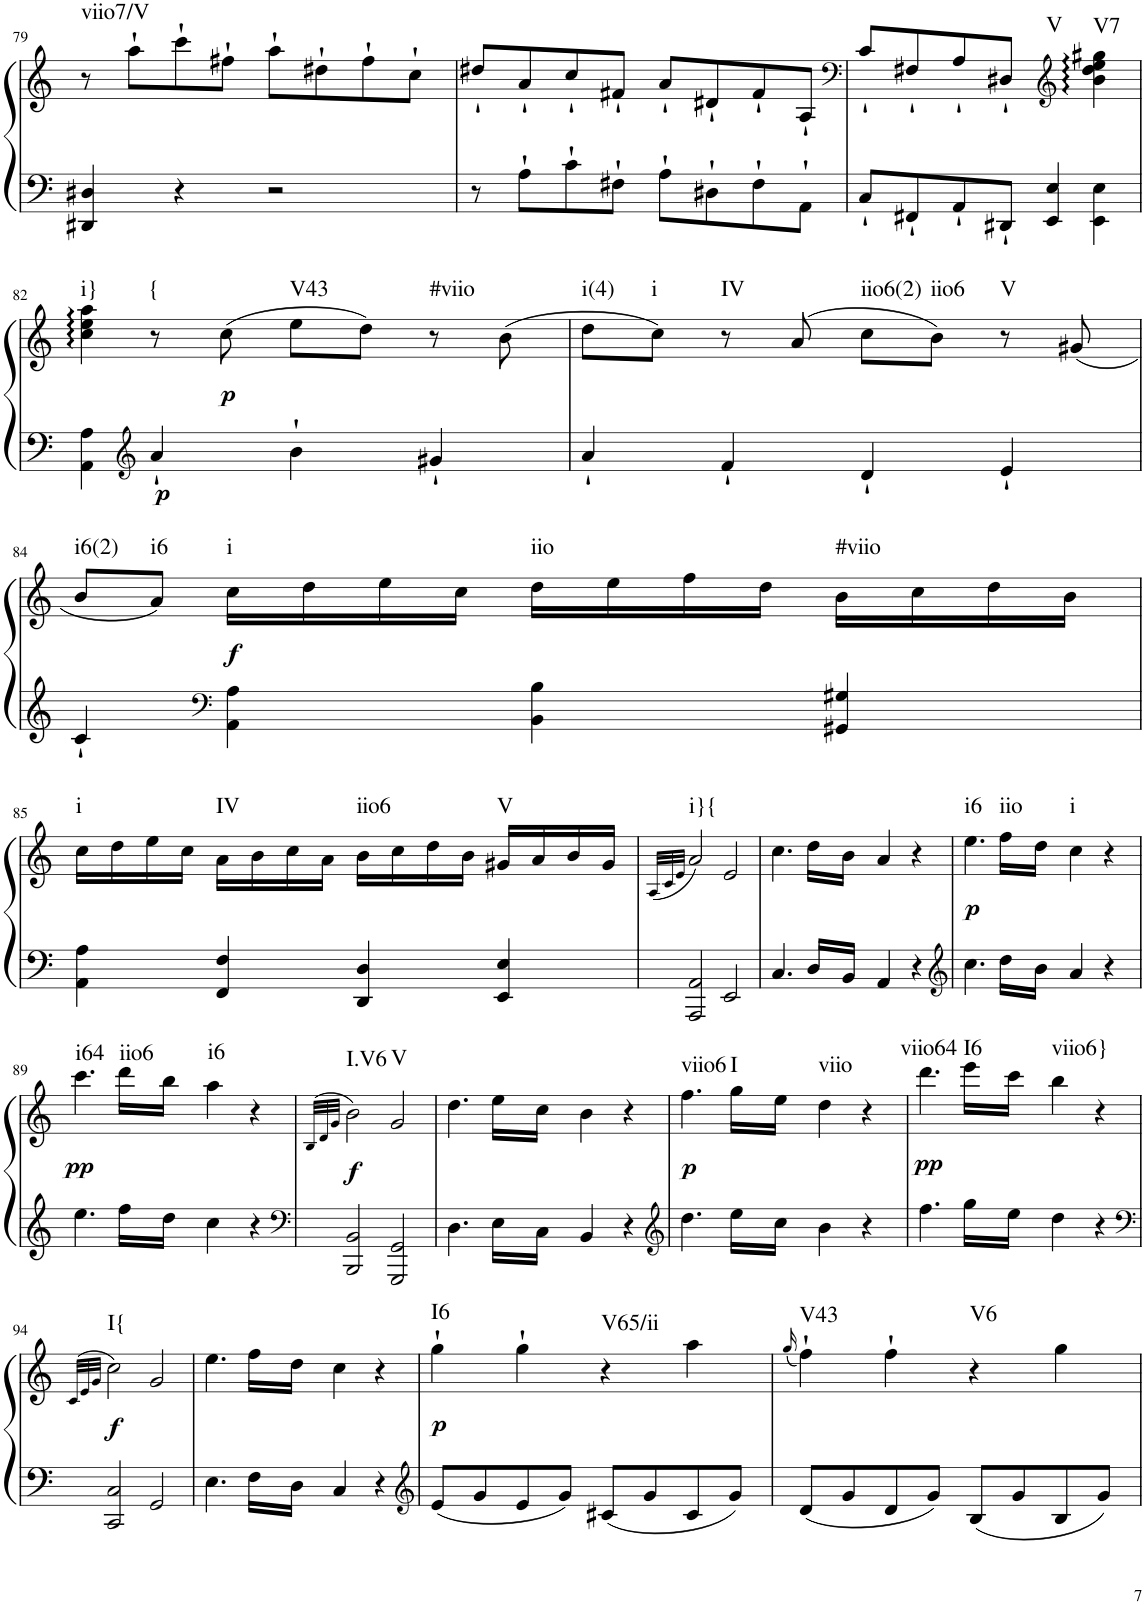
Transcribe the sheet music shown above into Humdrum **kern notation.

**kern	**kern	**dynam	**harte
*part1	*part1	*part1	*part1
*staff2	*staff1	*staff1/2	*
*I"Klavier linke Hand	*	*	*
!!LO:PB:g=z
*clefF4	*clefG2	*	*
*k[]	*k[]	*	*
*M4/4	*M4/4	*	*
=79	=79	=79	=79
!	!	!	!LO:H:kt=viio7/V
4DD#X/ 4D#X/	8r	.	N
.	8aa`\L	.	.
4r	8ccc`\	.	.
.	8ff#X`\J	.	.
2r	8aa`\L	.	.
.	8dd#X`\	.	.
.	8ff#`\	.	.
.	8cc`\J	.	.
=80	=80	=80	=80
8r	8dd#X`/L	.	.
8A`\L	8a`/	.	.
8c`\	8cc`/	.	.
8F#X`\J	8f#X`/J	.	.
8A`\L	8a`/L	.	.
8D#X`\	8d#X`/	.	.
8F#`\	8f#`/	.	.
8AA`\J	8A`/J	.	.
=81	=81	=81	=81
*	*clefF4	*	*
*^	*	*	*
2ryy	8C`/L	8c`/L	.	.
.	8FF#X`/	8F#X`/	.	.
.	8AA`/	8A`/	.	.
.	8DD#X`/J	8D#X`/J	.	.
!	!	!	!	!LO:H:kt=V
4E/	4EE/	4ryy	.	N
*	*	*clefG2	*	*
!	!	!	!	!LO:H:kt=V7
4ryy	4EE\ 4E\	4b\ 4dd\ 4ee\ 4gg#X\	.	N
!!LO:LB:g=z
=82	=82	=82	=82	=82
!	!	!	!	!LO:H:kt=i}
*v	*v	*	*	*
4AA\ 4A\	4cc\ 4ee\ 4aa\	.	N
*clefG2	*	*	*
!	!	!LO:DY:b=2	!LO:H:kt={
4a`/	8r	p	N
!	!	!LO:DY:b	!
.	(8cc\	p	.
!	!	!	!LO:H:kt=V43
4b`\	8ee\L	.	N
.	8dd\J)	.	.
!	!	!	!LO:H:kt=#viio
4g#X`/	8r	.	N
.	(8b\	.	.
=83	=83	=83	=83
!	!	!	!LO:H:kt=i(4)
4a`/	8dd\L	.	N
!	!	!	!LO:H:kt=i
.	8cc\J)	.	N
!	!	!	!LO:H:kt=IV
4f`/	8r	.	N
.	(8a/	.	.
!	!	!	!LO:H:kt=iio6(2)
4d`/	8cc\L	.	N
!	!	!	!LO:H:kt=iio6
.	8b\J)	.	N
!	!	!	!LO:H:kt=V
4e`/	8r	.	N
.	(8g#X/	.	.
!!LO:LB:g=z
=84	=84	=84	=84
!	!	!	!LO:H:kt=i6(2)
4c`/	8b/L	.	N
!	!	!	!LO:H:kt=i6
.	8a/J)	.	N
*clefF4	*	*	*
!	!	!LO:DY:b	!LO:H:kt=i
4AA\ 4A\	16cc\LL	f	N
.	16dd\	.	.
.	16ee\	.	.
.	16cc\JJ	.	.
!	!	!	!LO:H:kt=iio
4BB\ 4B\	16dd\LL	.	N
.	16ee\	.	.
.	16ff\	.	.
.	16dd\JJ	.	.
!	!	!	!LO:H:kt=#viio
4GG#X/ 4G#X/	16b\LL	.	N
.	16cc\	.	.
.	16dd\	.	.
.	16b\JJ	.	.
!!LO:LB:g=z
=85	=85	=85	=85
!	!	!	!LO:H:kt=i
4AA\ 4A\	16cc\LL	.	N
.	16dd\	.	.
.	16ee\	.	.
.	16cc\JJ	.	.
!	!	!	!LO:H:kt=IV
4FF/ 4F/	16a\LL	.	N
.	16b\	.	.
.	16cc\	.	.
.	16a\JJ	.	.
!	!	!	!LO:H:kt=iio6
4DD/ 4D/	16b\LL	.	N
.	16cc\	.	.
.	16dd\	.	.
.	16b\JJ	.	.
!	!	!	!LO:H:kt=V
4EE/ 4E/	16g#X/LL	.	N
.	16a/	.	.
.	16b/	.	.
.	16g#/JJ	.	.
=86	=86	=86	=86
.	(32qA/LLL	.	.
.	32qc/	.	.
.	32qe/JJJ	.	.
!	!	!	!LO:H:kt=i}{
2AAA/ 2AA/	2a/)	.	N
2EE/	2e/	.	.
=87	=87	=87	=87
4.C/	4.cc\	.	.
16D/LL	16dd\LL	.	.
16BB/JJ	16b\JJ	.	.
4AA/	4a/	.	.
4r	4r	.	.
=88	=88	=88	=88
*clefG2	*	*	*
!	!	!LO:DY:b	!LO:H:kt=i6
4.cc\	4.ee\	p	N
!	!	!	!LO:H:kt=iio
16dd\LL	16ff\LL	.	N
16b\JJ	16dd\JJ	.	.
!	!	!	!LO:H:kt=i
4a/	4cc\	.	N
4r	4r	.	.
!!LO:LB:g=z
=89	=89	=89	=89
!	!	!LO:DY:b	!LO:H:kt=i64
4.ee\	4.ccc\	pp	N
!	!	!	!LO:H:kt=iio6
16ff\LL	16ddd\LL	.	N
16dd\JJ	16bb\JJ	.	.
!	!	!	!LO:H:kt=i6
4cc\	4aa\	.	N
4r	4r	.	.
=90	=90	=90	=90
*clefF4	*	*	*
.	(>32qB/LLL	.	.
.	32qd/	.	.
.	32qg/JJJ	.	.
!	!	!LO:DY:b	!LO:H:kt=I.V6
2BBB/ 2BB/	2b\)	f	N
!	!	!	!LO:H:kt=V
2GGG/ 2GG/	2g/	.	N
=91	=91	=91	=91
4.D\	4.dd\	.	.
16E\LL	16ee\LL	.	.
16C\JJ	16cc\JJ	.	.
4BB/	4b\	.	.
4r	4r	.	.
=92	=92	=92	=92
*clefG2	*	*	*
!	!	!LO:DY:b	!LO:H:kt=viio6
4.dd\	4.ff\	p	N
!	!	!	!LO:H:kt=I
16ee\LL	16gg\LL	.	N
16cc\JJ	16ee\JJ	.	.
!	!	!	!LO:H:kt=viio
4b\	4dd\	.	N
4r	4r	.	.
=93	=93	=93	=93
!	!	!LO:DY:b	!LO:H:kt=viio64
4.ff\	4.ddd\	pp	N
!	!	!	!LO:H:kt=I6
16gg\LL	16eee\LL	.	N
16ee\JJ	16ccc\JJ	.	.
!	!	!	!LO:H:kt=viio6}
4dd\	4bb\	.	N
4r	4r	.	.
!!LO:LB:g=z
=94	=94	=94	=94
*clefF4	*	*	*
.	(>32qc/LLL	.	.
.	32qe/	.	.
.	32qg/JJJ	.	.
!	!	!LO:DY:b	!LO:H:kt=I{
2CC/ 2C/	2cc\)	f	N
2GG/	2g/	.	.
=95	=95	=95	=95
4.E\	4.ee\	.	.
16F\LL	16ff\LL	.	.
16D\JJ	16dd\JJ	.	.
4C/	4cc\	.	.
4r	4r	.	.
=96	=96	=96	=96
*clefG2	*	*	*
!	!	!LO:DY:b	!LO:H:kt=I6
8e/L	4gg`\	p	N
8g/	.	.	.
8e/	4gg`\	.	.
8g/J	.	.	.
!	!	!	!LO:H:kt=V65/ii
8c#X/L	4r	.	N
8g/	.	.	.
8c#/	4aa\	.	.
8g/J	.	.	.
=97	=97	=97	=97
.	(16qgg/	.	.
!	!	!	!LO:H:kt=V43
8d/L	4ff`\)	.	N
8g/	.	.	.
8d/	4ff`\	.	.
8g/J	.	.	.
!	!	!	!LO:H:kt=V6
8B/L	4r	.	N
8g/	.	.	.
8B/	4gg\	.	.
8g/J	.	.	.
=	=	=	=
*-	*-	*-	*-
